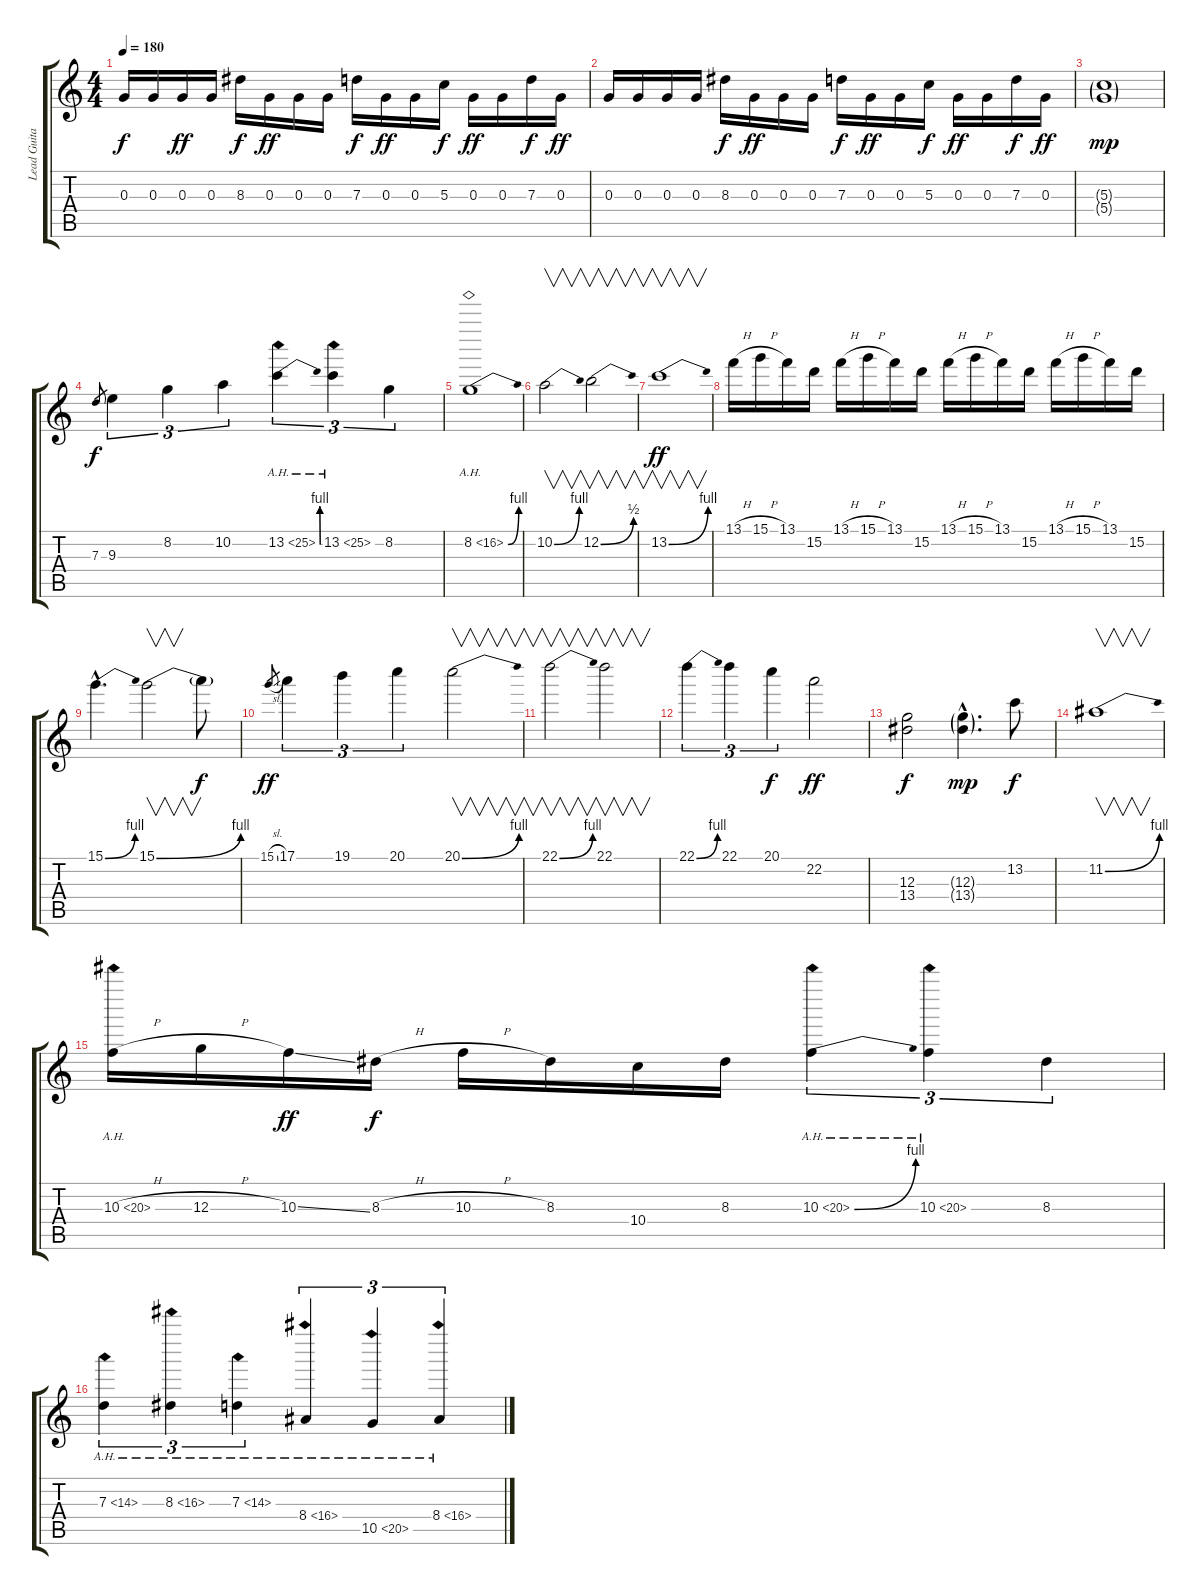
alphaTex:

\track ("Lead Guitar I" "Lead Guita") {instrument distortionguitar}
\staff {score tabs}
\tuning (E4 B3 G3 D3 A2 E2) {hide}
\ts (4 4)
\tempo 180
\clef g2
\ks c
0.3.16{dy f} 0.3.16 0.3.16{dy ff} 0.3.16 8.3.16{dy f} 0.3.16{dy ff} 0.3.16 0.3.16 7.3.16{dy f} 0.3.16{dy ff} 0.3.16 5.3.16{dy f} 0.3.16{dy ff} 0.3.16 7.3.16{dy f} 0.3.16{dy ff} |
0.3.16 0.3.16 0.3.16 0.3.16 8.3.16{dy f} 0.3.16{dy ff} 0.3.16 0.3.16 7.3.16{dy f} 0.3.16{dy ff} 0.3.16 5.3.16{dy f} 0.3.16{dy ff} 0.3.16 7.3.16{dy f} 0.3.16{dy ff} |
(5.3{g} 5.4{g}).1{dy mp} |
7.3.8{gr dy f} 9.3.4{tu (3 2)} 8.2.4{tu (3 2)} 10.2.4{tu (3 2)} 13.2{be (bend 0 0 60 4) ah 12}.4{tu (3 2)} 13.2{ah 12}.4{tu (3 2)} 8.2.4{tu (3 2)} |
8.2{be (bend 0 0 60 4) ah 8}.1 |
10.2{be (bend 0 0 60 4)}.2{v} 12.2{be (bend 0 0 60 2)}.2{v} |
13.2{be (bend 0 0 60 4)}.1{v dy ff} |
13.1{h}.16 15.1{h}.16 13.1.16 15.2.16 13.1{h}.16 15.1{h}.16 13.1.16 15.2.16 13.1{h}.16 15.1{h}.16 13.1.16 15.2.16 13.1{h}.16 15.1{h}.16 13.1.16 15.2.16 |
15.1{be (bend 0 0 60 4) hac}.4{d} 15.1{be (bend 0 0 60 4)}.2{v} 15.1{t}.8{dy f} |
15.1{sl}.8{gr dy ff} 17.1.4{tu (3 2)} 19.1.4{tu (3 2)} 20.1.4{tu (3 2)} 20.1{be (bend 0 0 60 4)}.2{v} |
22.1{be (bend 0 0 60 4)}.2{v} 22.1.2{v} |
22.1{be (bend 0 0 60 4)}.4{tu (3 2)} 22.1.4{tu (3 2)} 20.1.4{tu (3 2) dy f} 22.2.2{dy ff} |
(12.3 13.4).2{dy f} (12.3{g hac} 13.4{g hac}).4{d dy mp} 13.2.8{dy f} |
11.2{be (bend 0 0 60 4)}.1{v} |
10.3{ah 10 h}.16 12.3{h}.16 10.3{ss}.16{dy ff} 8.3{h}.16{dy f} 10.3{h}.16 8.3.16 10.4.16 8.3.16 10.3{be (bend 0 0 60 4) ah 10}.4{tu (3 2)} 10.3{ah 10}.4{tu (3 2)} 8.3.4{tu (3 2)} |
7.3{ah 7}.4{tu (3 2)} 8.3{ah 8}.4{tu (3 2)} 7.3{ah 7}.4{tu (3 2)} 8.4{ah 8}.4{tu (3 2)} 10.5{ah 10}.4{tu (3 2)} 8.4{ah 8}.4{tu (3 2)}
